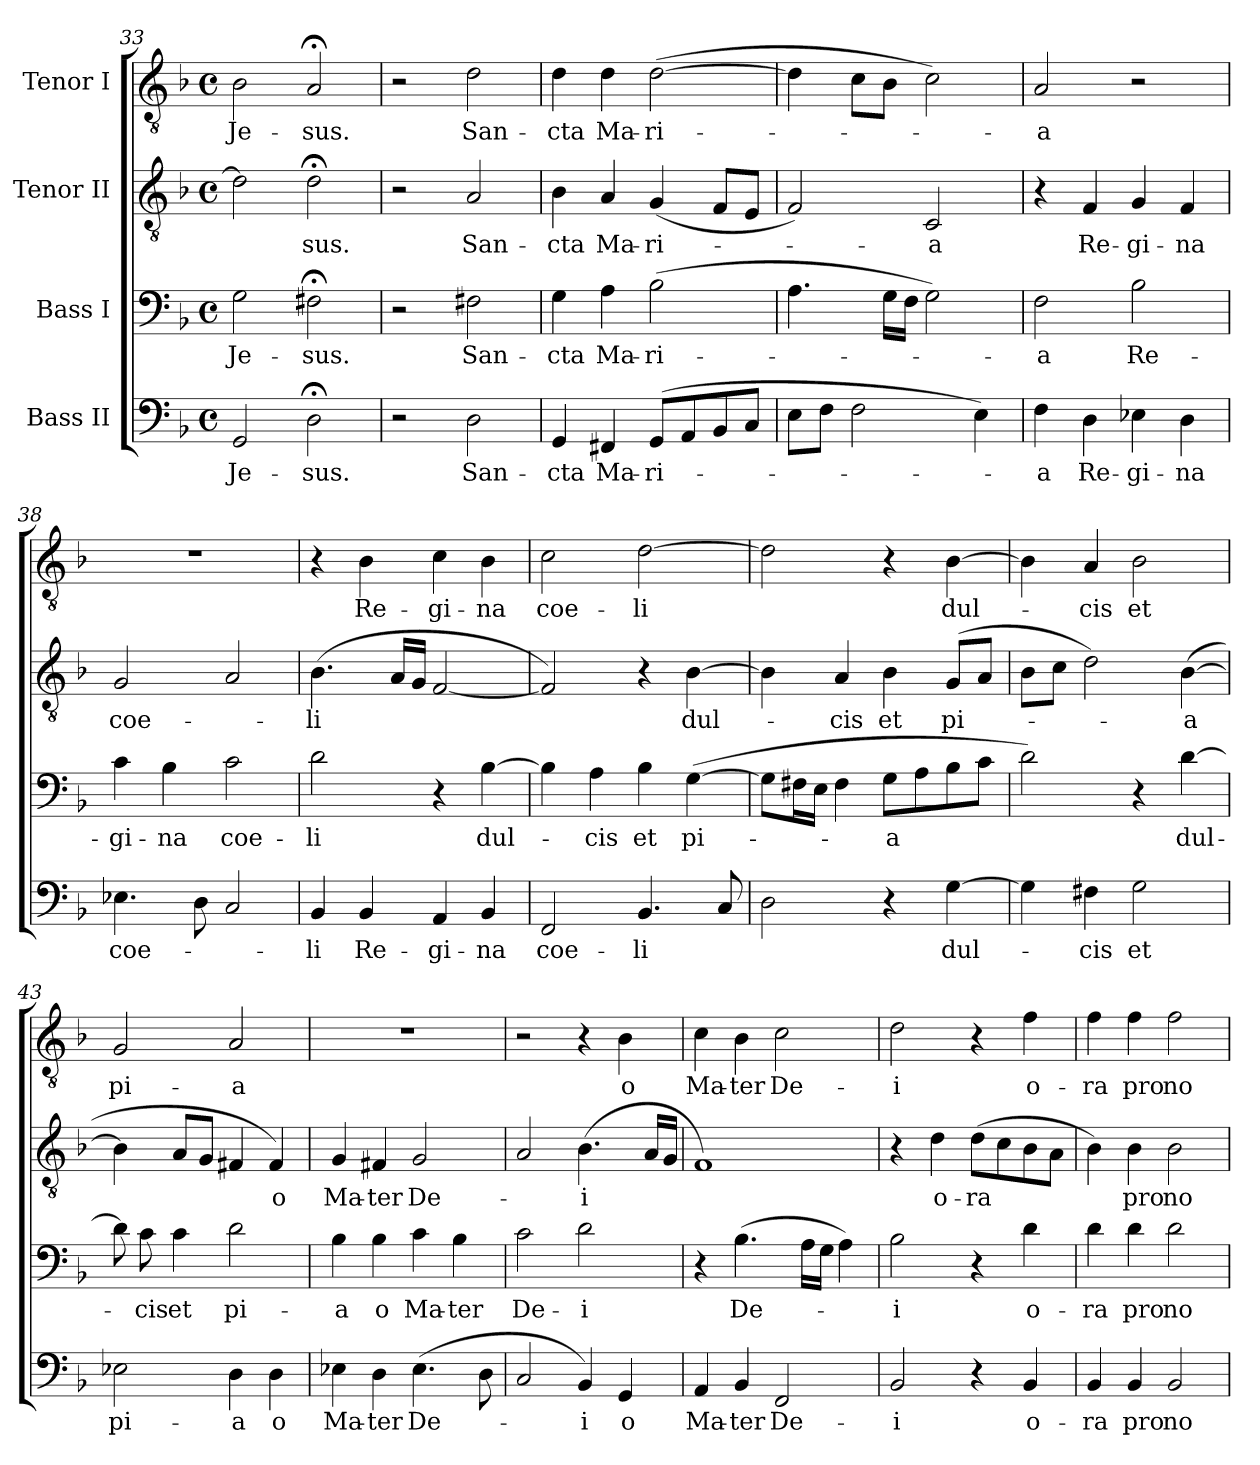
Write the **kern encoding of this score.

**kern	**text	**kern	**text	**kern	**text	**kern	**text
*part4	*part4	*part3	*part3	*part2	*part2	*part1	*part1
*staff4	*staff4	*staff3	*staff3	*staff2	*staff2	*staff1	*staff1
*I"Bass II	*	*I"Bass I	*	*I"Tenor II	*	*I"Tenor I	*
*clefF4	*	*clefF4	*	*clefGv2	*	*clefGv2	*
*k[b-]	*	*k[b-]	*	*k[b-]	*	*k[b-]	*
*F:	*	*F:	*	*F:	*	*F:	*
*M4/4	*	*M4/4	*	*M4/4	*	*M4/4	*
*met(c)	*	*met(c)	*	*met(c)	*	*met(c)	*
=33	=33	=33	=33	=33	=33	=33	=33
2GG/	Je-	2G\	Je-	2d\]	.	2B-\	Je-
2D;<\	-sus.	2F#X;<\	-sus.	2d;<\	-sus.	2A;</	-sus.
=34	=34	=34	=34	=34	=34	=34	=34
2r	.	2r	.	2r	.	2r	.
2D\	San-	2F#X\	San-	2A/	San-	2d\	San-
=35	=35	=35	=35	=35	=35	=35	=35
4GG/	-cta	4G\	-cta	4B-\	-cta	4d\	-cta
4FF#X/	Ma-	4A\	Ma-	4A/	Ma-	4d\	Ma-
(8GG/L	-ri-	(2B-\	-ri-	(4G/	-ri-	([2d\	-ri-
8AA/	.	.	.	.	.	.	.
8BB-/	.	.	.	8F/L	.	.	.
8C/J	.	.	.	8E/J	.	.	.
=36	=36	=36	=36	=36	=36	=36	=36
8E\L	.	4.A\	.	2F/)	.	4d\]	.
8F\J	.	.	.	.	.	.	.
2F\	.	.	.	.	.	8c\L	.
.	.	16G\LL	.	.	.	8B-\J	.
.	.	16F\JJ	.	.	.	.	.
.	.	2G\)	.	2C/	-a	2c\)	.
4E\)	.	.	.	.	.	.	.
!!LO:LB:g=z
=37	=37	=37	=37	=37	=37	=37	=37
4F\	-a	2F\	-a	4r	.	2A/	-a
4D\	Re-	.	.	4F/	Re-	.	.
4E-X\	-gi-	2B-\	Re-	4G/	-gi-	2r	.
4D\	-na	.	.	4F/	-na	.	.
=38	=38	=38	=38	=38	=38	=38	=38
4.E-X\	coe-	4c\	-gi-	2G/	coe-	1r	.
.	.	4B-\	-na	.	.	.	.
8D\	.	.	.	.	.	.	.
2C/	.	2c\	coe-	2A/	.	.	.
=39	=39	=39	=39	=39	=39	=39	=39
4BB-/	-li	2d\	-li	(4.B-\	-li	4r	.
4BB-/	Re-	.	.	.	.	4B-\	Re-
.	.	.	.	16A/LL	.	.	.
.	.	.	.	16G/JJ	.	.	.
4AA/	-gi-	4r	.	[2F/	.	4c\	-gi-
4BB-/	-na	[4B-\	dul-	.	.	4B-\	-na
=40	=40	=40	=40	=40	=40	=40	=40
2FF/	coe-	4B-\]	.	2F/])	.	2c\	coe-
.	.	4A\	-cis	.	.	.	.
4.BB-/	-li	4B-\	et	4r	.	[2d\	-li
.	.	([4G\	pi-	[4B-\	dul-	.	.
8C/	.	.	.	.	.	.	.
=41	=41	=41	=41	=41	=41	=41	=41
2D\	.	8G\L]	.	4B-\]	.	2d\]	.
.	.	16F#X\L	.	.	.	.	.
.	.	16E\JJ	.	.	.	.	.
.	.	4F#\	.	4A/	-cis	.	.
4r	.	8G\L	-a	4B-\	et	4r	.
.	.	8A\	.	.	.	.	.
[4G\	dul-	8B-\	.	(8G/L	pi-	[4B-\	dul-
.	.	8c\J	.	8A/J	.	.	.
=42	=42	=42	=42	=42	=42	=42	=42
4G\]	.	2d\)	.	8B-\L	.	4B-\]	.
.	.	.	.	8c\J	.	.	.
4F#X\	-cis	.	.	2d\)	.	4A/	-cis
2G\	et	4r	.	.	.	2B-\	et
.	.	[4d\	dul-	([4B-\	-a	.	.
!!LO:LB:g=z
=43	=43	=43	=43	=43	=43	=43	=43
2E-X\	pi-	8d\]	.	4B-\]	.	2G/	pi-
.	.	8c\	-cis	.	.	.	.
.	.	4c\	et	8A/L	.	.	.
.	.	.	.	8G/J	.	.	.
4D\	-a	2d\	pi-	4F#X/	.	2A/	-a
4D\	o	.	.	4F#/)	o	.	.
=44	=44	=44	=44	=44	=44	=44	=44
4E-X\	Ma-	4B-\	-a	4G/	Ma-	1r	.
4D\	-ter	4B-\	o	4F#X/	-ter	.	.
(4.E-\	De-	4c\	Ma-	2G/	De-	.	.
.	.	4B-\	-ter	.	.	.	.
8D\	.	.	.	.	.	.	.
=45	=45	=45	=45	=45	=45	=45	=45
2C/	.	2c\	De-	2A/	.	2r	.
4BB-/)	-i	2d\	-i	(4.B-\	-i	4r	.
4GG/	o	.	.	.	.	4B-\	o
.	.	.	.	16A/LL	.	.	.
.	.	.	.	16G/JJ	.	.	.
=46	=46	=46	=46	=46	=46	=46	=46
4AA/	Ma-	4r	.	1F)	.	4c\	Ma-
4BB-/	-ter	(4.B-\	De-	.	.	4B-\	-ter
2FF/	De-	.	.	.	.	2c\	De-
.	.	16A\LL	.	.	.	.	.
.	.	16G\JJ	.	.	.	.	.
.	.	4A\)	.	.	.	.	.
=47	=47	=47	=47	=47	=47	=47	=47
2BB-/	i	2B-\	-i	4r	.	2d\	-i
.	.	.	.	4d\	o-	.	.
4r	.	4r	.	(8d\L	-ra	4r	.
.	.	.	.	8c\	.	.	.
4BB-/	o-	4d\	o-	8B-\	.	4f\	o-
.	.	.	.	8A\J	.	.	.
=48	=48	=48	=48	=48	=48	=48	=48
4BB-/	-ra	4d\	-ra	4B-\)	.	4f\	-ra
4BB-/	pro	4d\	pro	4B-\	pro	4f\	pro
2BB-/	no-	2d\	no-	2B-\	no-	2f\	no-
=	=	=	=	=	=	=	=
*-	*-	*-	*-	*-	*-	*-	*-
